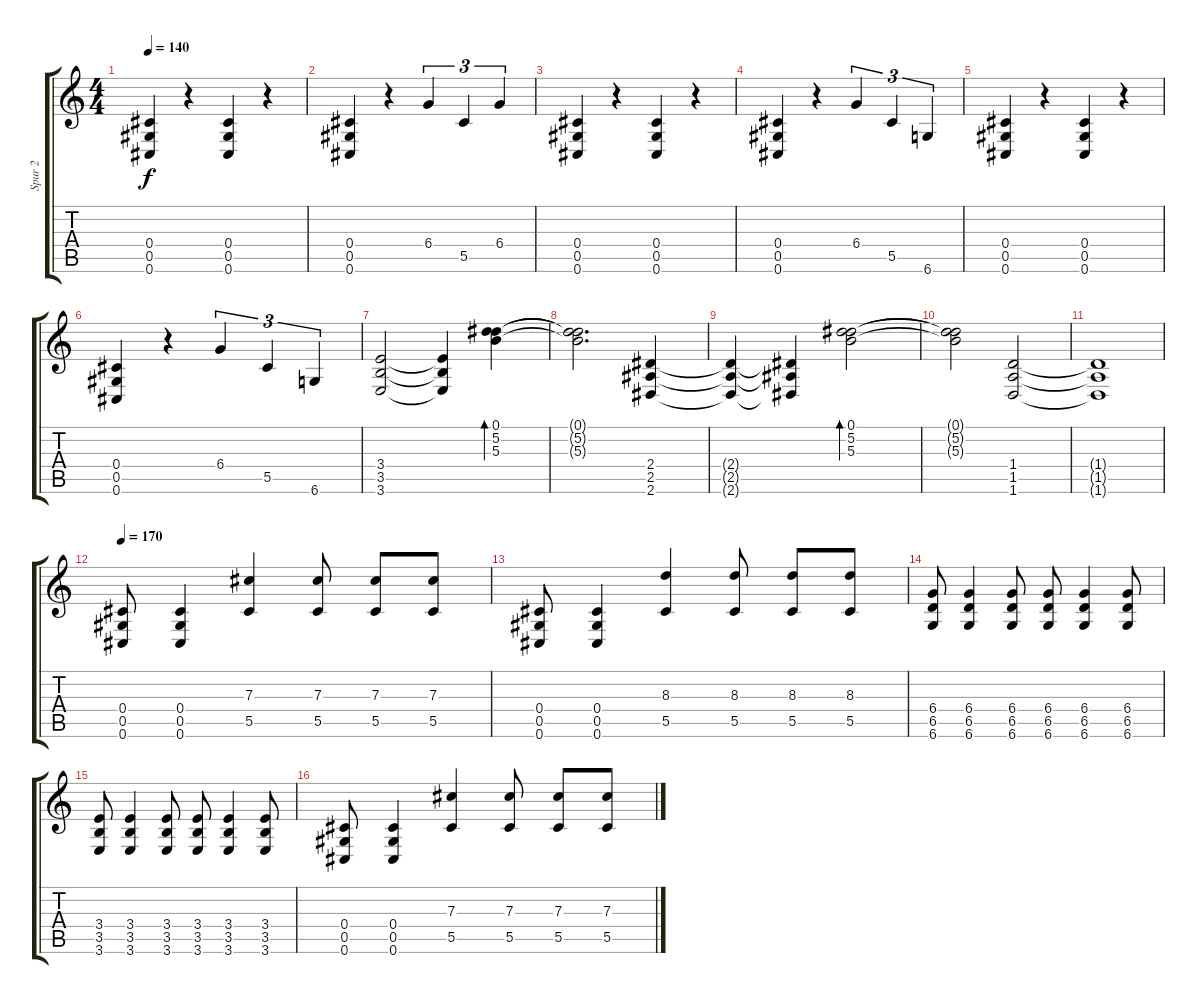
\track ("Spur 2" "Spur 2") {instrument distortionguitar}
\staff {score tabs}
\tuning (Eb4 Bb3 Gb3 Db3 Ab2 Db2) {hide}
\ts (4 4)
\tempo 140
\clef g2
\ks c
(0.4 0.5 0.6).4{dy f} r.4 (0.4 0.5 0.6).4 r.4 |
(0.4 0.5 0.6).4 r.4 6.4.4{tu (3 2)} 5.5.4{tu (3 2)} 6.4.4{tu (3 2)} |
(0.4 0.5 0.6).4 r.4 (0.4 0.5 0.6).4 r.4 |
(0.4 0.5 0.6).4 r.4 6.4.4{tu (3 2)} 5.5.4{tu (3 2)} 6.6.4{tu (3 2)} |
(0.4 0.5 0.6).4 r.4 (0.4 0.5 0.6).4 r.4 |
(0.4 0.5 0.6).4 r.4 6.4.4{tu (3 2)} 5.5.4{tu (3 2)} 6.6.4{tu (3 2)} |
(3.4 3.5 3.6).2{volume 10} (3.4{t} 3.5{t} 3.6{t}).4 (0.1 5.2 5.3).4{bd 480} |
(0.1{t} 5.2{t} 5.3{t}).2{d} (2.4 2.5 2.6).4 |
(2.4{t} 2.5{t} 2.6{t}).4 (2.4{t} 2.5{t} 2.6{t}).4 (0.1 5.2 5.3).2{bd 480} |
(0.1{t} 5.2{t} 5.3{t}).2 (1.4 1.5 1.6).2 |
(1.4{t} 1.5{t} 1.6{t}).1 |
\tempo 170
(0.4 0.5 0.6).8{volume 16 instrument distortionguitar} (0.4 0.5 0.6).4 (7.3 5.5).4 (7.3 5.5).8 (7.3 5.5).8 (7.3 5.5).8 |
(0.4 0.5 0.6).8 (0.4 0.5 0.6).4 (8.3 5.5).4 (8.3 5.5).8 (8.3 5.5).8 (8.3 5.5).8 |
(6.4 6.5 6.6).8 (6.4 6.5 6.6).4 (6.4 6.5 6.6).8 (6.4 6.5 6.6).8 (6.4 6.5 6.6).4 (6.4 6.5 6.6).8 |
(3.4 3.5 3.6).8 (3.4 3.5 3.6).4 (3.4 3.5 3.6).8 (3.4 3.5 3.6).8 (3.4 3.5 3.6).4 (3.4 3.5 3.6).8 |
(0.4 0.5 0.6).8 (0.4 0.5 0.6).4 (7.3 5.5).4 (7.3 5.5).8 (7.3 5.5).8 (7.3 5.5).8
